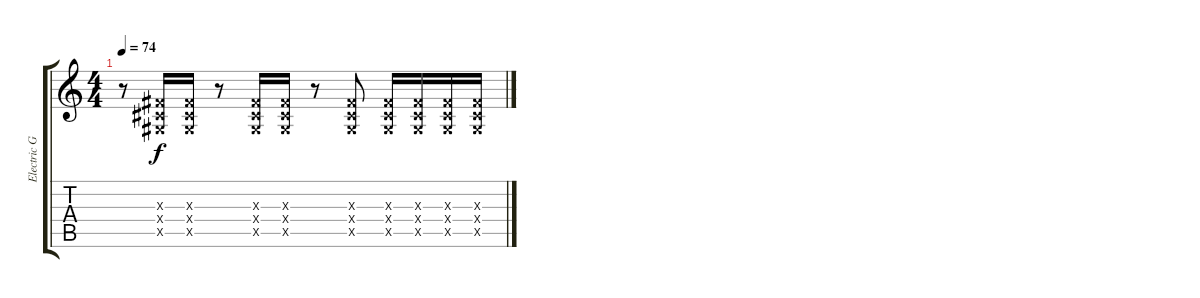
\track ("Electric Guitar mute" "Electric G") {instrument electricguitarmuted}
\staff {score tabs}
\tuning (E4 B3 G3 D3 A2 E2) {hide}
\ts (4 4)
\tempo 74
\clef g2
\ks c
r.8{dy f} (-1.3{x} -1.4{x} -1.5{x}).16 (-1.3{x} -1.4{x} -1.5{x}).16 r.8 (-1.3{x} -1.4{x} -1.5{x}).16 (-1.3{x} -1.4{x} -1.5{x}).16 r.8 (-1.3{x} -1.4{x} -1.5{x}).8 (-1.3{x} -1.4{x} -1.5{x}).16 (-1.3{x} -1.4{x} -1.5{x}).16 (-1.3{x} -1.4{x} -1.5{x}).16 (-1.3{x} -1.4{x} -1.5{x}).16
